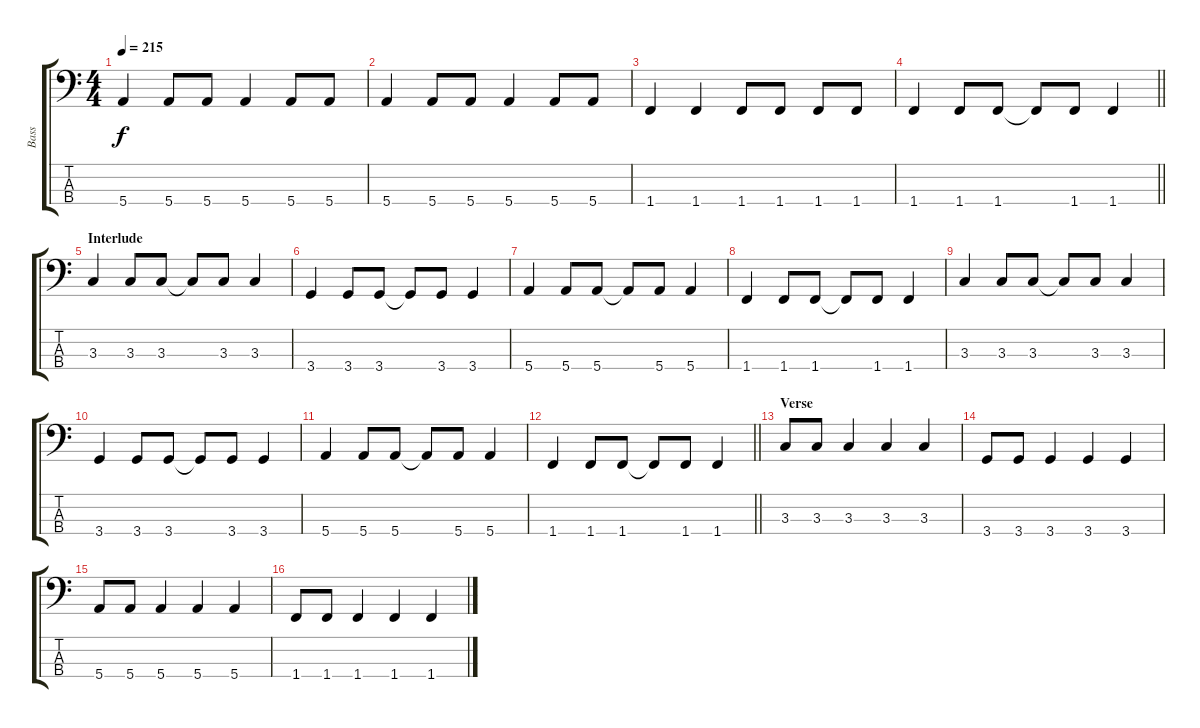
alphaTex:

\track ("Bass" "Bass") {instrument electricbassfinger}
\staff {score tabs}
\tuning (G2 D2 A1 E1) {hide}
\ts (4 4)
\tempo 215
\clef f4
\ks c
5.4.4{dy f} 5.4.8 5.4.8 5.4.4 5.4.8 5.4.8 |
5.4.4 5.4.8 5.4.8 5.4.4 5.4.8 5.4.8 |
1.4.4 1.4.4 1.4.8 1.4.8 1.4.8 1.4.8 |
\barLineRight lightlight
1.4.4 1.4.8 1.4.8 1.4{t}.8 1.4.8 1.4.4 |
\section ("" "Interlude")
3.3.4 3.3.8 3.3.8 3.3{t}.8 3.3.8 3.3.4 |
3.4.4 3.4.8 3.4.8 3.4{t}.8 3.4.8 3.4.4 |
5.4.4 5.4.8 5.4.8 5.4{t}.8 5.4.8 5.4.4 |
1.4.4 1.4.8 1.4.8 1.4{t}.8 1.4.8 1.4.4 |
3.3.4 3.3.8 3.3.8 3.3{t}.8 3.3.8 3.3.4 |
3.4.4 3.4.8 3.4.8 3.4{t}.8 3.4.8 3.4.4 |
5.4.4 5.4.8 5.4.8 5.4{t}.8 5.4.8 5.4.4 |
\barLineRight lightlight
1.4.4 1.4.8 1.4.8 1.4{t}.8 1.4.8 1.4.4 |
\section ("" "Verse")
3.3.8 3.3.8 3.3.4 3.3.4 3.3.4 |
3.4.8 3.4.8 3.4.4 3.4.4 3.4.4 |
5.4.8 5.4.8 5.4.4 5.4.4 5.4.4 |
1.4.8 1.4.8 1.4.4 1.4.4 1.4.4
